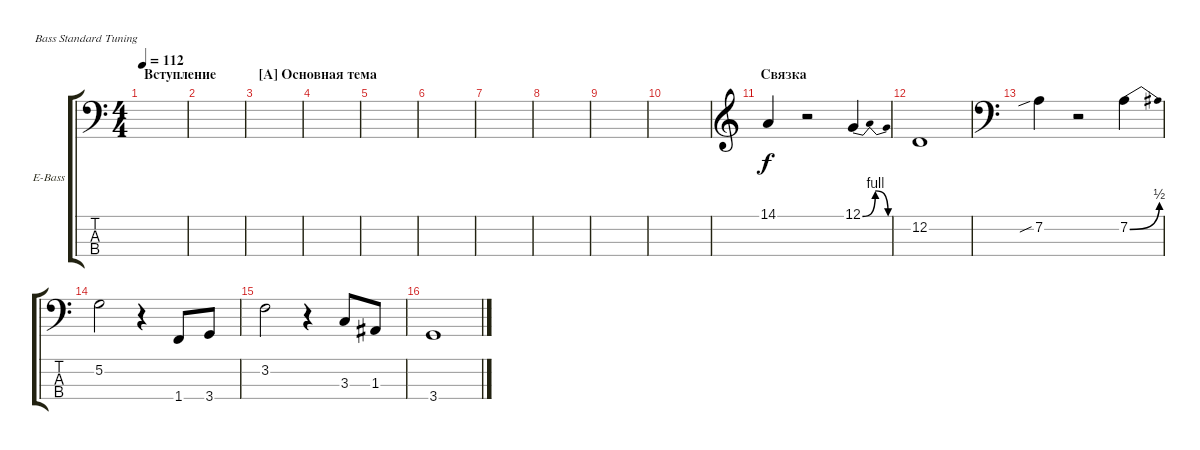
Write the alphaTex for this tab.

\defaultSystemsLayout 4
\bracketExtendMode groupsimilarinstruments
\firstSystemTrackNameOrientation horizontal
\otherSystemsTrackNameOrientation horizontal
\track ("Electric Bass" "E-Bass") {instrument electricbassfinger}
\staff {score tabs}
\tuning (G2 D2 A1 E1)
\ts (4 4)
\section ("" "Вступление")
\tempo 112
\clef f4
\scale
0.485477
\ks c
|
\scale
0.257261 |
\section ("A" "Основная тема")
\scale
0.257261 |
\scale
0.333333 |
\scale
0.333333 |
\scale
0.333333 |
\scale
0.333333 |
\scale
0.333333 |
\scale
0.333333 |
\scale
0.333333 |
\section ("" "Связка")
\clef g2
\scale
0.333333 14.1.4 r.2 12.1{be (bendrelease 0 0 4.2 4 20.4 4 35.4 0)}.4 |
\scale
0.333333 12.2.1 |
\clef f4
\scale
0.333333 7.2{sib}.4 r.2 7.2{be (bend 0 0 9.6 2)}.4 |
\scale
0.333333 5.2.2 r.4 1.4.8 3.4.8 |
\scale
0.333333 3.2.2 r.4 3.3.8 1.3.8 |
\scale
0.333333 3.4.1
